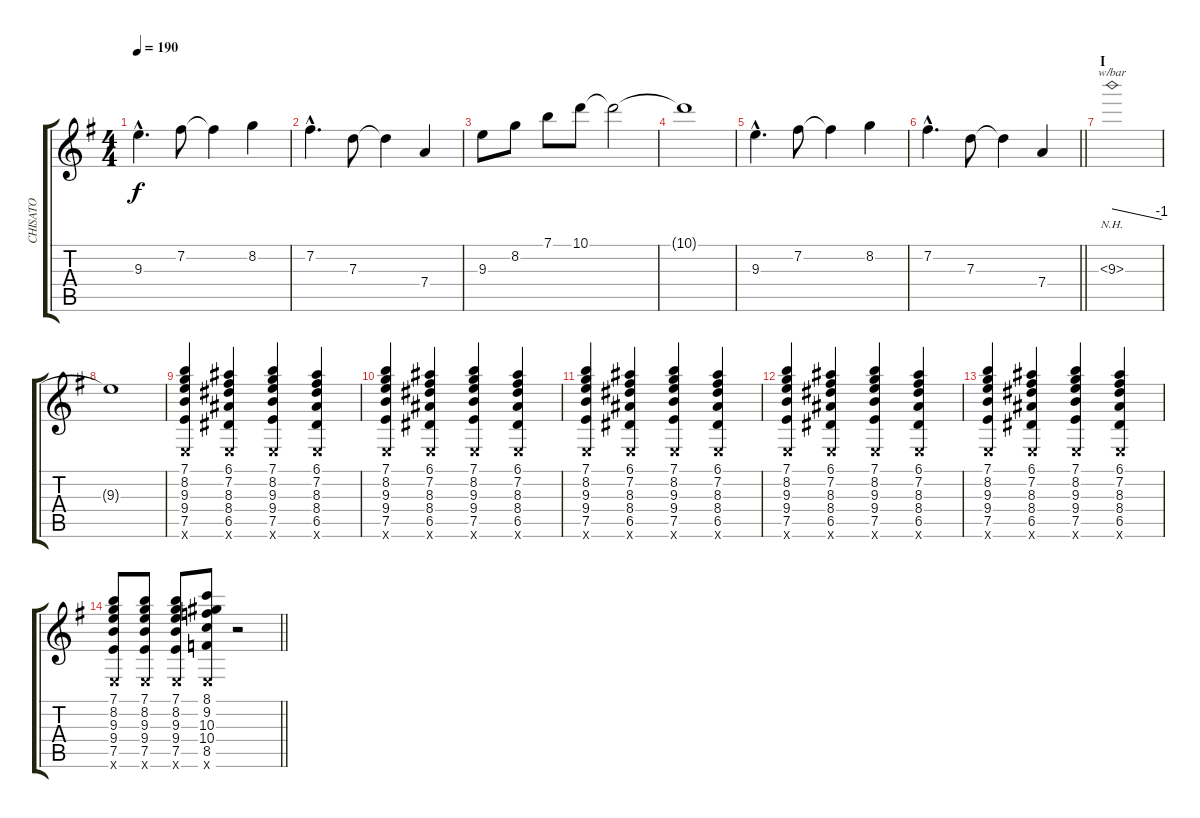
\track ("CHISATO" "CHISATO") {instrument distortionguitar}
\staff {score tabs}
\tuning (E4 B3 G3 D3 A2 E2) {hide}
\ts (4 4)
\tempo 190
\clef g2
\ks g
9.3{hac}.4{d dy f volume 12 balance 8 instrument distortionguitar} 7.2.8 7.2{t}.4 8.2.4 |
7.2{hac}.4{d} 7.3.8 7.3{t}.4 7.4.4 |
9.3.8 8.2.8 7.1.8 10.1.8 10.1{t}.2 |
10.1{t}.1 |
9.3{hac}.4{d} 7.2.8 7.2{t}.4 8.2.4 |
\barLineRight lightlight
7.2{hac}.4{d} 7.3.8 7.3{t}.4 7.4.4 |
\section ("" "I ")
9.3{nh}.1{tbe (dive default 0 0 60 -4)} |
9.3{t}.1 |
(7.1 8.2 9.3 9.4 7.5 0.6{x}).4{volume 10 balance 13} (6.1 7.2 8.3 8.4 6.5 0.6{x}).4 (7.1 8.2 9.3 9.4 7.5 0.6{x}).4 (6.1 7.2 8.3 8.4 6.5 0.6{x}).4 |
(7.1 8.2 9.3 9.4 7.5 0.6{x}).4 (6.1 7.2 8.3 8.4 6.5 0.6{x}).4 (7.1 8.2 9.3 9.4 7.5 0.6{x}).4 (6.1 7.2 8.3 8.4 6.5 0.6{x}).4 |
(7.1 8.2 9.3 9.4 7.5 0.6{x}).4 (6.1 7.2 8.3 8.4 6.5 0.6{x}).4 (7.1 8.2 9.3 9.4 7.5 0.6{x}).4 (6.1 7.2 8.3 8.4 6.5 0.6{x}).4 |
(7.1 8.2 9.3 9.4 7.5 0.6{x}).4 (6.1 7.2 8.3 8.4 6.5 0.6{x}).4 (7.1 8.2 9.3 9.4 7.5 0.6{x}).4 (6.1 7.2 8.3 8.4 6.5 0.6{x}).4 |
(7.1 8.2 9.3 9.4 7.5 0.6{x}).4 (6.1 7.2 8.3 8.4 6.5 0.6{x}).4 (7.1 8.2 9.3 9.4 7.5 0.6{x}).4 (6.1 7.2 8.3 8.4 6.5 0.6{x}).4 |
\barLineRight lightlight
(7.1 8.2 9.3 9.4 7.5 0.6{x}).8 (7.1 8.2 9.3 9.4 7.5 0.6{x}).8 (7.1 8.2 9.3 9.4 7.5 0.6{x}).8 (8.1 9.2 10.3 10.4 8.5 0.6{x}).8 r.2
